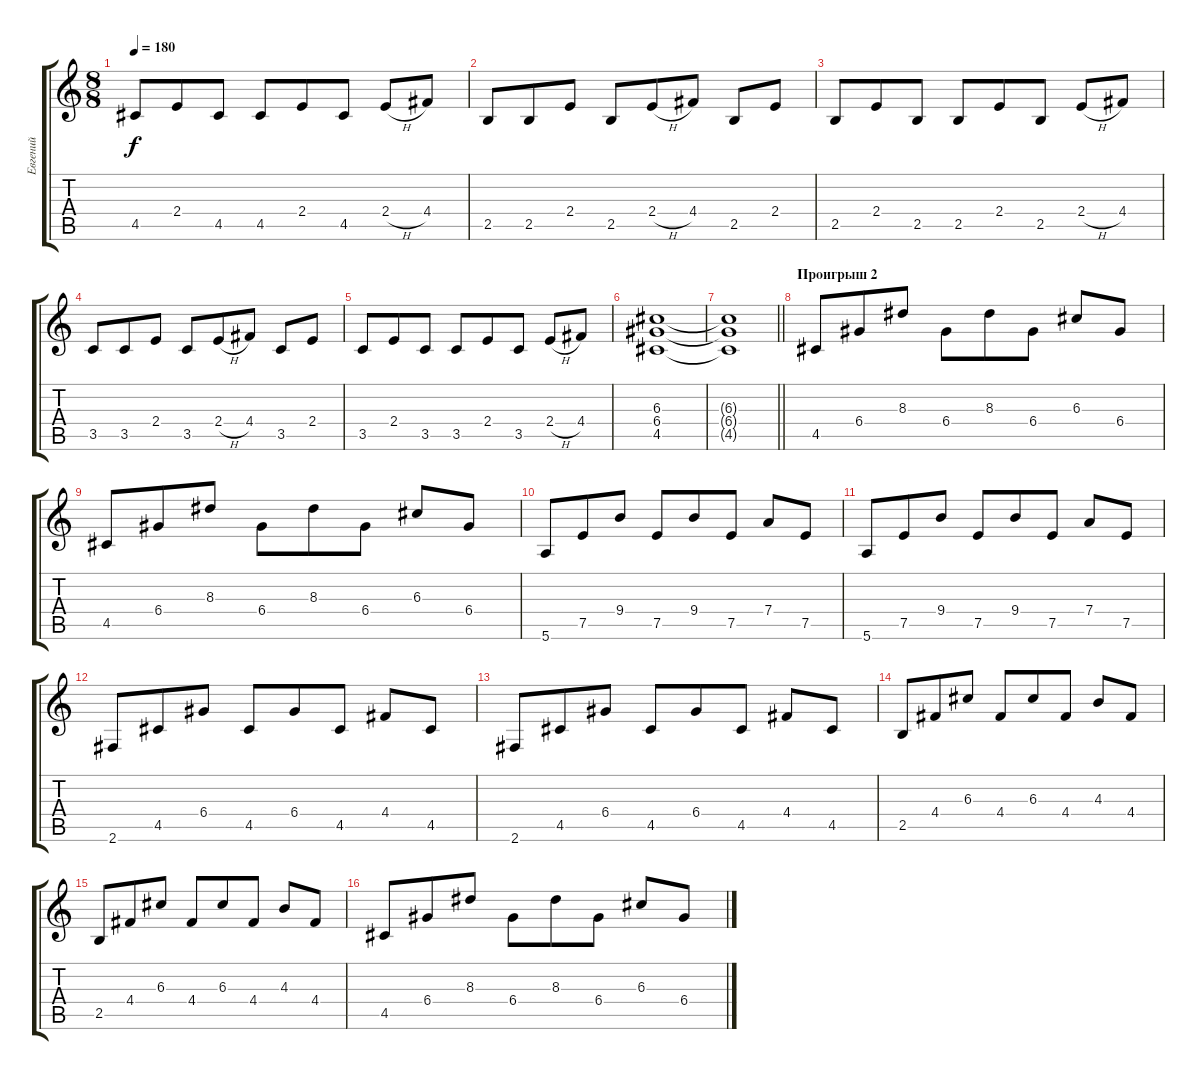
\track ("Евгений" "Евгений") {instrument distortionguitar}
\staff {score tabs}
\tuning (E4 B3 G3 D3 A2 E2) {hide}
\ts (8 8)
\tempo 180
\clef g2
\ks c
4.5.8{dy f} 2.4.8 4.5.8 4.5.8 2.4.8 4.5.8 2.4{h}.8 4.4.8 |
2.5.8 2.5.8 2.4.8 2.5.8 2.4{h}.8 4.4.8 2.5.8 2.4.8 |
2.5.8 2.4.8 2.5.8 2.5.8 2.4.8 2.5.8 2.4{h}.8 4.4.8 |
3.5.8 3.5.8 2.4.8 3.5.8 2.4{h}.8 4.4.8 3.5.8 2.4.8 |
3.5.8 2.4.8 3.5.8 3.5.8 2.4.8 3.5.8 2.4{h}.8 4.4.8 |
(6.3 6.4 4.5).1 |
\barLineRight lightlight
(6.3{t} 6.4{t} 4.5{t}).1 |
\section ("" "Проигрыш 2")
4.5.8 6.4.8 8.3.8 6.4.8 8.3.8 6.4.8 6.3.8 6.4.8 |
4.5.8 6.4.8 8.3.8 6.4.8 8.3.8 6.4.8 6.3.8 6.4.8 |
5.6.8 7.5.8 9.4.8 7.5.8 9.4.8 7.5.8 7.4.8 7.5.8 |
5.6.8 7.5.8 9.4.8 7.5.8 9.4.8 7.5.8 7.4.8 7.5.8 |
2.6.8 4.5.8 6.4.8 4.5.8 6.4.8 4.5.8 4.4.8 4.5.8 |
2.6.8 4.5.8 6.4.8 4.5.8 6.4.8 4.5.8 4.4.8 4.5.8 |
2.5.8 4.4.8 6.3.8 4.4.8 6.3.8 4.4.8 4.3.8 4.4.8 |
2.5.8 4.4.8 6.3.8 4.4.8 6.3.8 4.4.8 4.3.8 4.4.8 |
4.5.8 6.4.8 8.3.8 6.4.8 8.3.8 6.4.8 6.3.8 6.4.8
